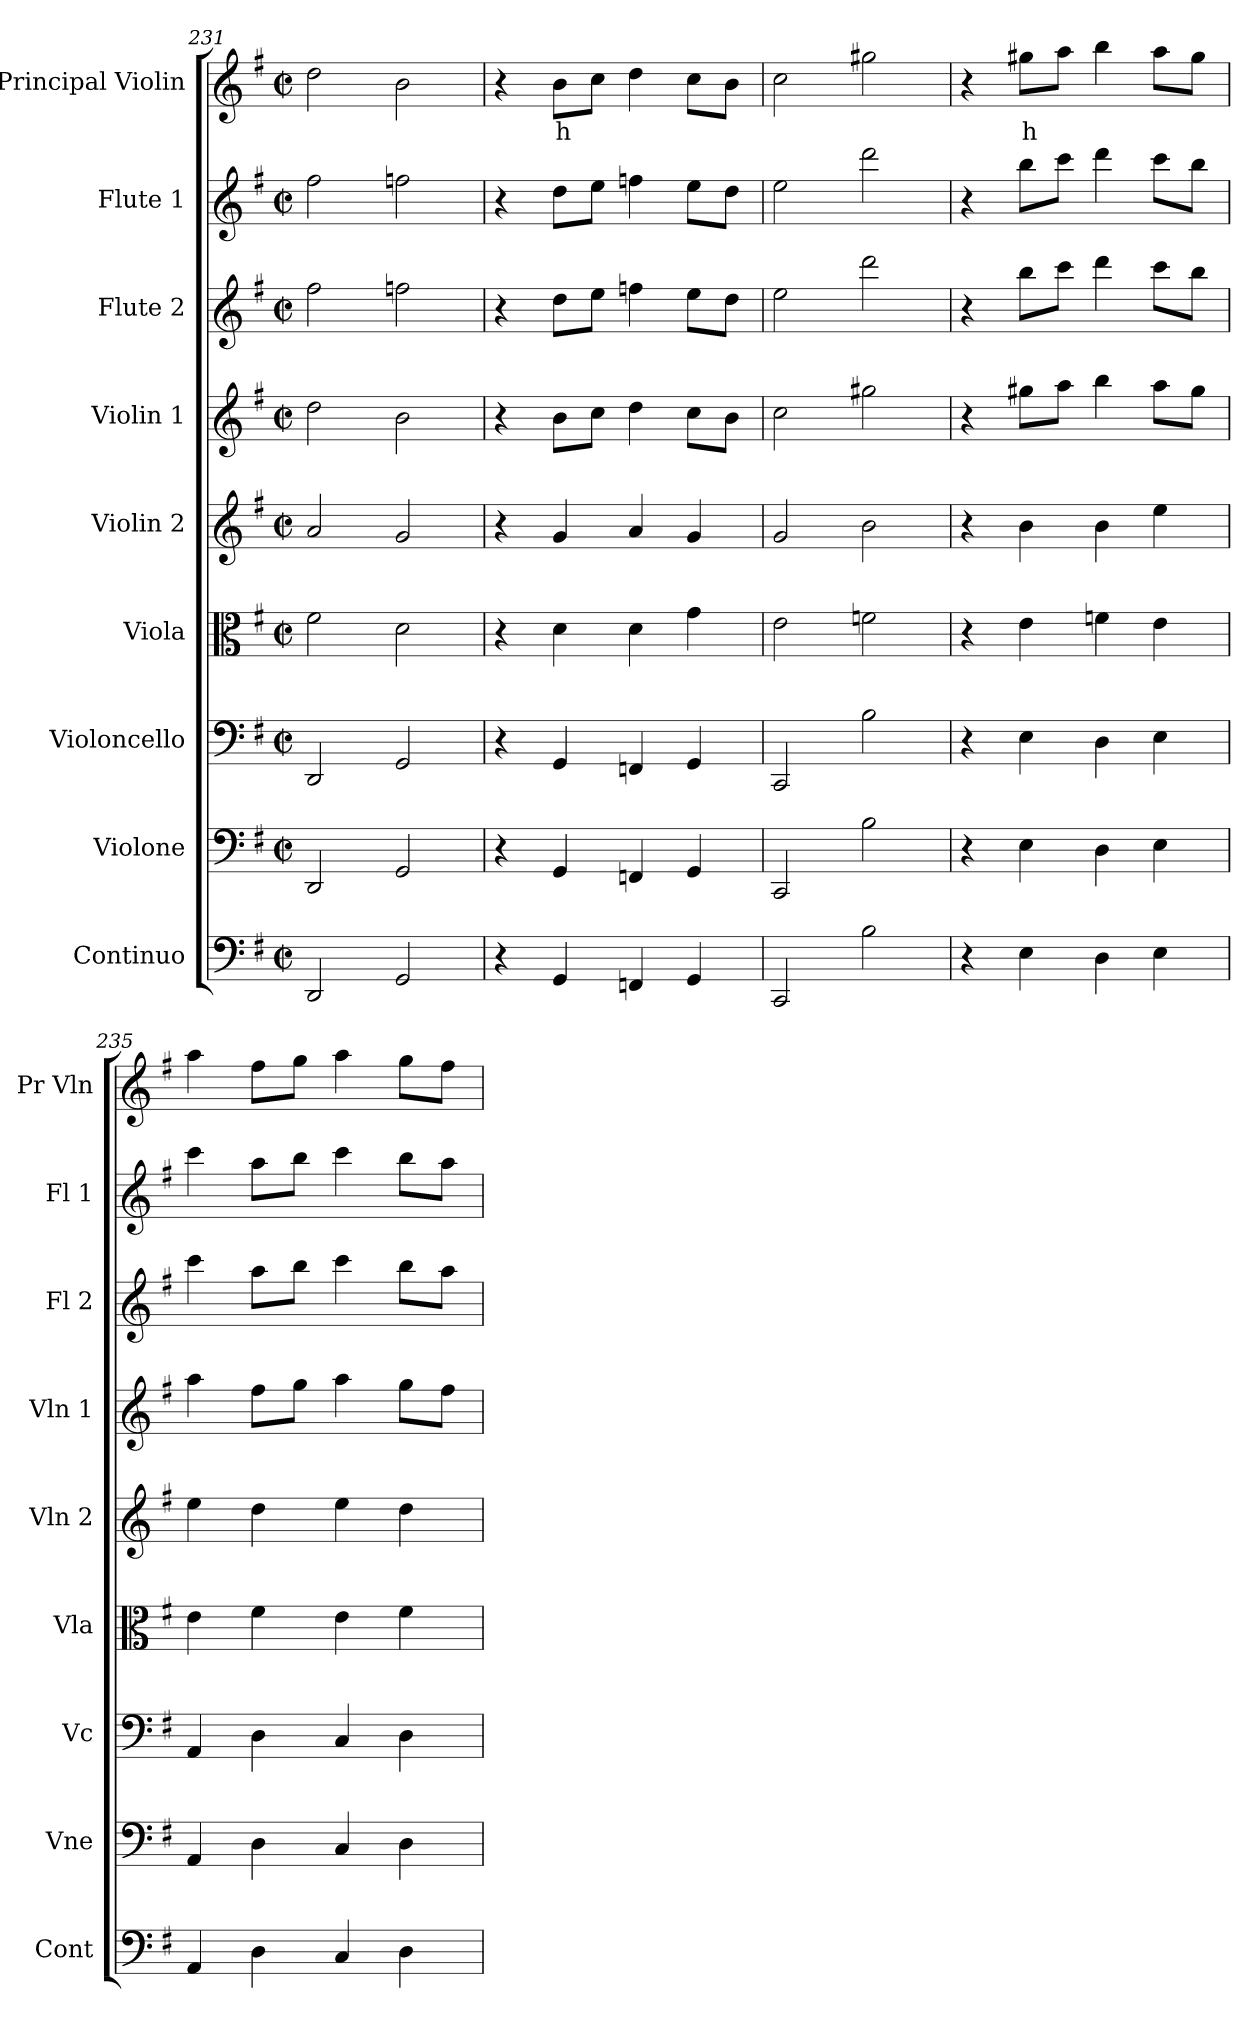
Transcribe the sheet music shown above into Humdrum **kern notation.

**kern	**kern	**kern	**kern	**kern	**kern	**kern	**kern	**kern	**text
*part9	*part8	*part7	*part6	*part5	*part4	*part3	*part2	*part1	*part1
*staff9	*staff8	*staff7	*staff6	*staff5	*staff4	*staff3	*staff2	*staff1	*staff1
*I"Continuo	*I"Violone	*I"Violoncello	*I"Viola	*I"Violin 2	*I"Violin 1	*I"Flute 2	*I"Flute 1	*I"Principal Violin	*
*I'Cont	*I'Vne	*I'Vc	*I'Vla	*I'Vln 2	*I'Vln 1	*I'Fl 2	*I'Fl 1	*I'Pr Vln	*
*clefF4	*clefF4	*clefF4	*clefC3	*clefG2	*clefG2	*clefG2	*clefG2	*clefG2	*
*	*ITrd7c12	*	*	*	*	*	*	*	*
*k[f#]	*k[f#]	*k[f#]	*k[f#]	*k[f#]	*k[f#]	*k[f#]	*k[f#]	*k[f#]	*
*M2/2	*M2/2	*M2/2	*M2/2	*M2/2	*M2/2	*M2/2	*M2/2	*M2/2	*
*met(c|)	*met(c|)	*met(c|)	*met(c|)	*met(c|)	*met(c|)	*met(c|)	*met(c|)	*met(c|)	*
=231	=231	=231	=231	=231	=231	=231	=231	=231	=231
2DD/	2DDD/	2DD/	2f#\	2a/	2dd\	2ff#\	2ff#\	2dd\	.
2GG/	2GGG/	2GG/	2d\	2g/	2b\	2ffn\	2ffn\	2b\	.
=232	=232	=232	=232	=232	=232	=232	=232	=232	=232
4r	4r	4r	4r	4r	4r	4r	4r	4r	.
!	!	!	!	!	!	!	!	!	!LO:LY:b:color=#FF0000
4GG/	4GGG/	4GG/	4d\	4g/	8b\L	8dd\L	8dd\L	8b\L	h
.	.	.	.	.	8cc\J	8ee\J	8ee\J	8cc\J	.
4FFn/	4FFFn/	4FFn/	4d\	4a/	4dd\	4ffn\	4ffn\	4dd\	.
4GG/	4GGG/	4GG/	4g\	4g/	8cc\L	8ee\L	8ee\L	8cc\L	.
.	.	.	.	.	8b\J	8dd\J	8dd\J	8b\J	.
=233	=233	=233	=233	=233	=233	=233	=233	=233	=233
2CC/	2CCC/	2CC/	2e\	2g/	2cc\	2ee\	2ee\	2cc\	.
2B\	2BB\	2B\	2fn\	2b\	2gg#X\	2ddd\	2ddd\	2gg#X\	.
=234	=234	=234	=234	=234	=234	=234	=234	=234	=234
4r	4r	4r	4r	4r	4r	4r	4r	4r	.
!	!	!	!	!	!	!	!	!	!LO:LY:b:color=#FF0000
4E\	4EE\	4E\	4e\	4b\	8gg#X\L	8bb\L	8bb\L	8gg#X\L	h
.	.	.	.	.	8aa\J	8ccc\J	8ccc\J	8aa\J	.
4D\	4DD\	4D\	4fn\	4b\	4bb\	4ddd\	4ddd\	4bb\	.
4E\	4EE\	4E\	4e\	4ee\	8aa\L	8ccc\L	8ccc\L	8aa\L	.
.	.	.	.	.	8gg#\J	8bb\J	8bb\J	8gg#\J	.
=235	=235	=235	=235	=235	=235	=235	=235	=235	=235
4AA/	4AAA/	4AA/	4e\	4ee\	4aa\	4ccc\	4ccc\	4aa\	.
4D\	4DD\	4D\	4f#\	4dd\	8ff#\L	8aa\L	8aa\L	8ff#\L	.
.	.	.	.	.	8gg\J	8bb\J	8bb\J	8gg\J	.
4C/	4CC/	4C/	4e\	4ee\	4aa\	4ccc\	4ccc\	4aa\	.
4D\	4DD\	4D\	4f#\	4dd\	8gg\L	8bb\L	8bb\L	8gg\L	.
.	.	.	.	.	8ff#\J	8aa\J	8aa\J	8ff#\J	.
=	=	=	=	=	=	=	=	=	=
*-	*-	*-	*-	*-	*-	*-	*-	*-	*-
